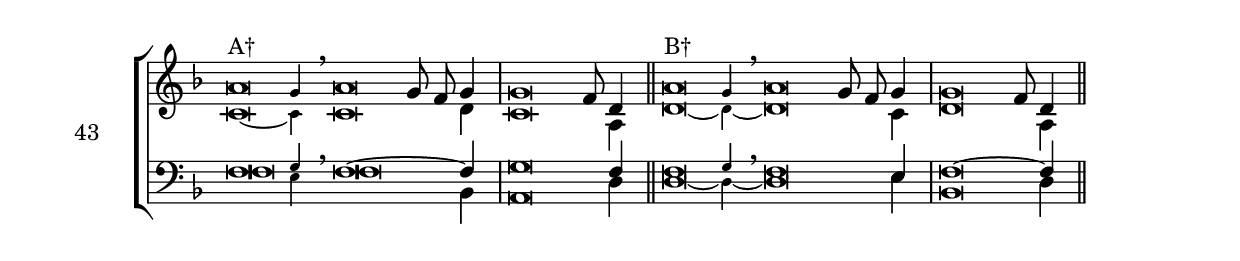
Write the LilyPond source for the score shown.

\version "2.18.2"
\version "2.18.2"

divisioMinima = {
    \bar ""
    \once \override BreathingSign.stencil = #ly:breathing-sign::divisio-minima
    \once \override BreathingSign.Y-offset = #0
    \breathe
}

dm = {
    \bar ""
    \once \override BreathingSign.stencil = #ly:breathing-sign::divisio-maior
    \once \override BreathingSign.Y-offset = #0
    \breathe
}
divisioMaxima = {
    \bar ""
    \once \override BreathingSign.stencil = #ly:breathing-sign::divisio-maxima
    \once \override BreathingSign.Y-offset = #0
    \breathe
}

fi = { \bar "||" }
ll = { \once \override LyricText.self-alignment-X = #LEFT }
sm = { \set melismaBusyProperties = #'() }
usm = { \unset melismaBusyProperties }

global = {
    \key d \minor
    \cadenzaOn
    \set tieWaitForNote = ##t
    \autoBeamOff
    %\hide Staff.Stem
}

sopranoOneFlex = { \afterGrace a'\breve^"A†" g'4 \breathe a'\breve g'8 f' g'4 \bar "|" g'\breve f'8 d'4 \bar "||"  }
sopranoOne = { a'\breve^"A" g'8 f' g'4 \bar "|" g'\breve f'8 d'4 \bar "||"  }
sopranoTwoFlex = { \afterGrace a'\breve^"B†" g'4 \breathe a'\breve g'8 f' g'4 \bar "|" g'\breve f'8 d'4 \bar "||"   }
sopranoTwo = { a'\breve^"B" g'8 f' g'4 \bar "|" g'\breve f'8 d'4 \bar "||"  }

altoOneFlex = { \afterGrace c'\breve~ c'4 c'\breve s4 d'4 c'\breve s8 a4 }
altoOne = { c'\breve s4 d'4 c'\breve s8 a4  }
altoTwoFlex = { \afterGrace d'\breve~ d'4~ d'\breve s4 c'4 d'\breve s8 a4  }
altoTwo = { d'\breve s4 c'4 d'\breve s8 a4  }

tenorOneFlex = { \afterGrace f\breve g4 \breathe f\breve~ s4 f4 \bar "|" g\breve s8 f4 \bar "||"  }
tenorOne = { f\breve~ s4 f4 \bar "|" g\breve s8 f4 \bar "||"  }
tenorTwoFlex = { \afterGrace f\breve g4 \breathe f\breve s4 e4 \bar "|" f\breve~ s8 f4 \bar "||" }
tenorTwo = { f\breve s4 e4 \bar "|" f\breve~ s8 f4 \bar "||" }

bassOneFlex = { \afterGrace f\breve e4 f\breve s4 bes,4 a,\breve s8 d4 }
bassOne = { f\breve s4 bes,4 a,\breve s8 d4  }
bassTwoFlex = { \afterGrace d\breve~ d4~ d\breve s4 e4 bes,\breve s8 d4 }
bassTwo = { d\breve s4 e4 bes,\breve s8 d4  }




sopMusic = {
    \global
    \voiceOne
    \sopranoOneFlex
    \sopranoTwoFlex
}
altoMusic = {
    \global
    \voiceTwo
    \altoOneFlex
    \altoTwoFlex
    %\altoOne
    %\altoTwo
}
tenorMusic = {
    \global
    \voiceOne
    \tenorOneFlex
    \tenorTwoFlex
    %\tenorOne
    %\tenorTwo
}
bassMusic = {
    \global
    \voiceTwo
    \bassOneFlex
    \bassTwoFlex
    %\bassOne
    %\bassTwo
}

\score {

    \header {
        %piece = \markup { \fontsize #2 \bold "LBI_3a" }
    }
    <<
        \transpose e e {



            \new ChoirStaff \with { instrumentName = #"43" } % LBI_7c
            <<
                \new Staff ="up"
                <<
                    \clef treble
                    \accidentalStyle forget
                    \new Voice = "Soprano" \sopMusic
                    \new Voice = "Alto" \altoMusic
                >>
                \new Staff ="down"
                <<
                    \clef bass
                    \accidentalStyle forget
                    \new Voice = "Tenor" \tenorMusic
                    \new Voice = "Bass" \bassMusic
                >>
            >>
        }
    >>

    \layout 
    { 
        ragged-last = ##t
        \context 
        { 
            \Staff 
            \remove Time_signature_engraver 
        } 

    } 

}
